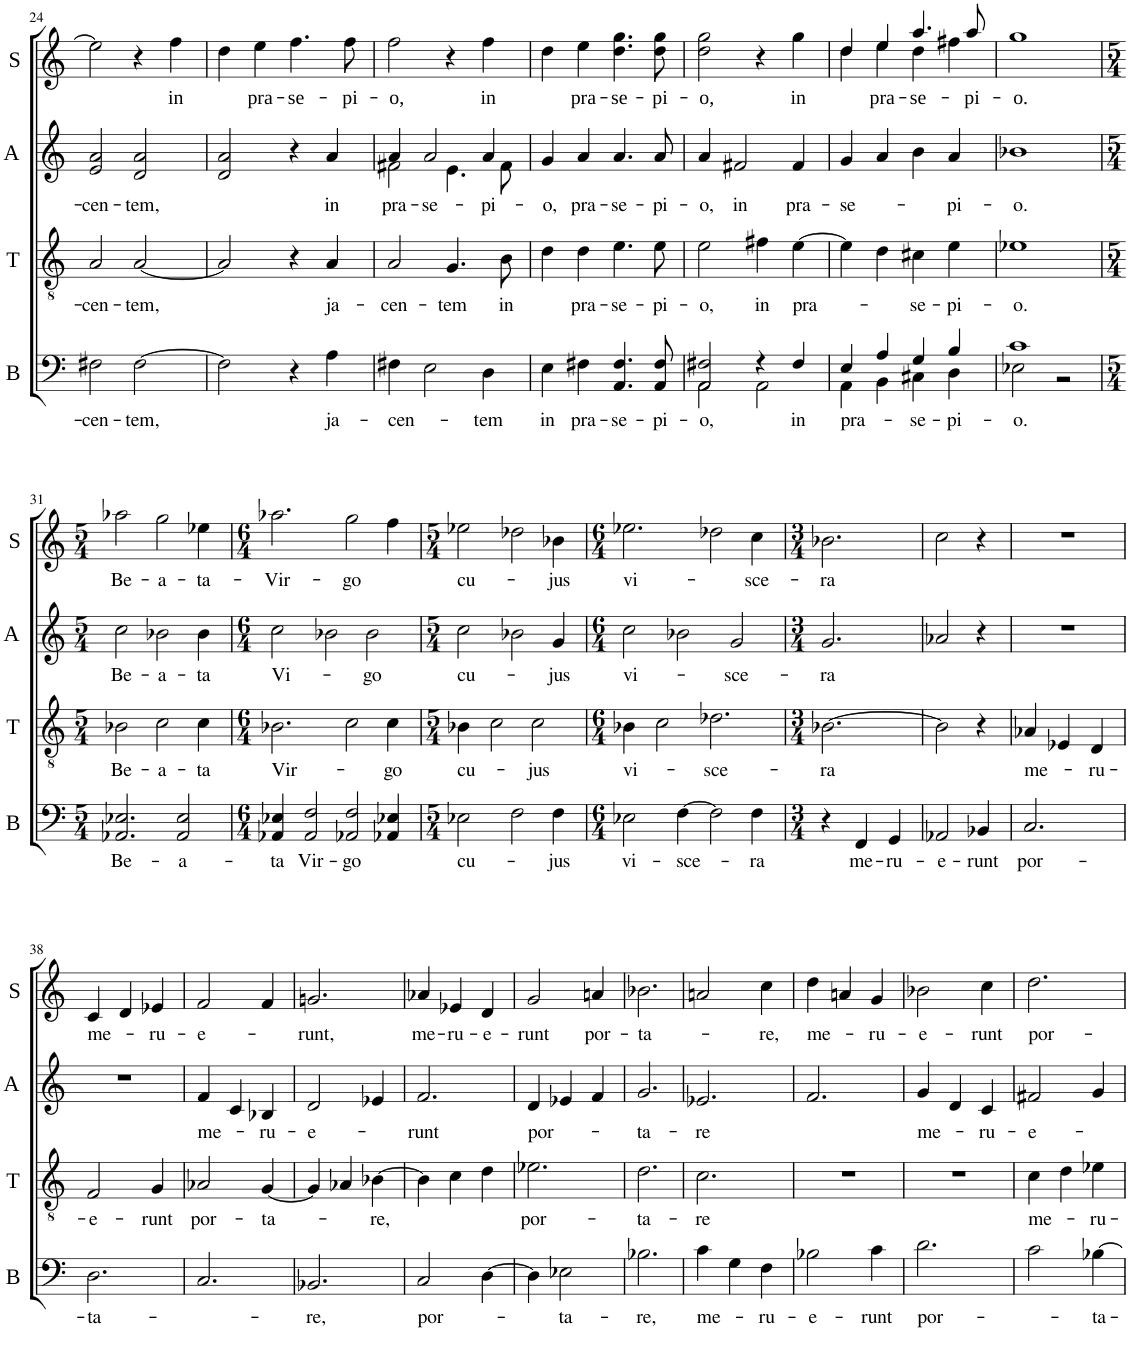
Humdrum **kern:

**kern	**text	**kern	**text	**kern	**text	**kern	**text
*part4	*part4	*part3	*part3	*part2	*part2	*part1	*part1
*staff4	*staff4	*staff3	*staff3	*staff2	*staff2	*staff1	*staff1
*I"Bass	*	*I"Tenor	*	*I"Alto	*	*I"Soprano	*
*I'B	*	*I'T	*	*I'A	*	*I'S	*
!!LO:PB:g=z
*clefF4	*	*clefGv2	*	*clefG2	*	*clefG2	*
*k[]	*	*k[]	*	*k[]	*	*k[]	*
*M4/4	*	*M4/4	*	*M4/4	*	*M4/4	*
=24	=24	=24	=24	=24	=24	=24	=24
!	!LO:LY:b	!	!LO:LY:b	!	!LO:LY:b	!	!
2F#X\	-cen-	2A/	-cen-	2e/ 2a/	-cen-	2ee\]	.
!	!LO:LY:b	!	!LO:LY:b	!	!LO:LY:b	!	!
[2F#\	-tem,	[2A/	-tem,	2d/ 2a/	-tem,	4r	.
!	!	!	!	!	!	!	!LO:LY:b
.	.	.	.	.	.	4ff\	in
=25	=25	=25	=25	=25	=25	=25	=25
2F#\]	.	2A/]	.	2d/ 2a/	.	4dd\	.
!	!	!	!	!	!	!	!LO:LY:b
.	.	.	.	.	.	4ee\	pra-
!	!	!	!	!	!	!	!LO:LY:b
4r	.	4r	.	4r	.	4.ff\	-se-
!	!LO:LY:b	!	!LO:LY:b	!	!LO:LY:b	!	!
4A\	ja-	4A/	ja-	4a/	in	.	.
!	!	!	!	!	!	!	!LO:LY:b
.	.	.	.	.	.	8ff\	-pi-
=26	=26	=26	=26	=26	=26	=26	=26
!	!LO:LY:b	!	!LO:LY:b	!	!LO:LY:b	!	!LO:LY:b
*	*	*	*	*^	*	*	*
4F#X\	-cen-	2A/	-cen-	4a/	2f#X\	pra-	2ff\	-o,
!	!	!	!	!	!	!LO:LY:b	!	!
2E\	.	.	.	2a/	.	-se-	.	.
!	!	!	!LO:LY:b	!	!	!	!	!
.	.	4.G/	-tem	.	4.e\	.	4r	.
!	!LO:LY:b	!	!	!	!	!LO:LY:b	!	!LO:LY:b
4D\	-tem	.	.	4a/	.	-pi-	4ff\	in
!	!	!	!LO:LY:b	!	!	!	!	!
.	.	8B\	in	.	8f#\	.	.	.
=27	=27	=27	=27	=27	=27	=27	=27	=27
!	!LO:LY:b	!	!	!	!	!LO:LY:b	!	!
*	*	*	*	*v	*v	*	*	*
4E\	in	4d\	.	4g/	-o,	4dd\	.
!	!LO:LY:b	!	!LO:LY:b	!	!LO:LY:b	!	!LO:LY:b
4F#X\	pra-	4d\	pra-	4a/	pra-	4ee\	pra-
!	!LO:LY:b	!	!LO:LY:b	!	!LO:LY:b	!	!LO:LY:b
4.AA/ 4.F#/	-se-	4.e\	-se-	4.a/	-se-	4.dd\ 4.gg\	-se-
!	!LO:LY:b	!	!LO:LY:b	!	!LO:LY:b	!	!LO:LY:b
8AA/ 8F#/	-pi-	8e\	-pi-	8a/	-pi-	8dd\ 8gg\	-pi-
=28	=28	=28	=28	=28	=28	=28	=28
!	!LO:LY:b	!	!LO:LY:b	!	!LO:LY:b	!	!LO:LY:b
*^	*	*	*	*	*	*	*
2AA/ 2F#X/	2AA\	-o,	2e\	-o,	4a/	-o,	2dd\ 2gg\	-o,
!	!	!	!	!	!	!LO:LY:b	!	!
.	.	.	.	.	2f#X/	in	.	.
!	!	!	!	!LO:LY:b	!	!	!	!
4r	2AA\	.	4f#X\	in	.	.	4r	.
!	!	!LO:LY:b	!	!LO:LY:b	!	!LO:LY:b	!	!LO:LY:b
4F#/	.	in	[4e\	pra-	4f#/	pra-	4gg\	in
=29	=29	=29	=29	=29	=29	=29	=29	=29
!	!	!LO:LY:b	!	!	!	!LO:LY:b	!	!
*	*	*	*	*	*	*	*^	*
4E/	4AA\	pra-	4e\]	.	4g/	-se-	4dd/	4dd\	.
!	!	!	!	!	!	!	!	!	!LO:LY:b
4A/	4BB\	.	4d\	.	4a/	.	4ee/	4ee\	pra-
!	!	!LO:LY:b	!	!LO:LY:b	!	!	!	!	!LO:LY:b
4G/	4C#X\	-se-	4c#X\	-se-	4b\	.	4.aa/	4dd\	-se-
!	!	!LO:LY:b	!	!LO:LY:b	!	!LO:LY:b	!	!	!
4B/	4D\	-pi-	4e\	-pi-	4a/	-pi-	.	4ff#X\	.
!	!	!	!	!	!	!	!	!	!LO:LY:b
.	.	.	.	.	.	.	8aa/	.	-pi-
*	*	*	*	*	*	*	*v	*v	*
=30	=30	=30	=30	=30	=30	=30	=30	=30
!	!	!LO:LY:b	!	!LO:LY:b	!	!LO:LY:b	!	!LO:LY:b
1c	2E-X\	-o.	1e-X	-o.	1b-X	-o.	1gg	-o.
.	2r	.	.	.	.	.	.	.
*v	*v	*	*	*	*	*	*	*
!!LO:LB:g=z
=31	=31	=31	=31	=31	=31	=31	=31
*M5/4	*	*M5/4	*	*M5/4	*	*M5/4	*
*^	*	*	*	*	*	*	*
!	!	!LO:LY:b	!	!LO:LY:b	!	!LO:LY:b	!	!LO:LY:b
*v	*v	*	*	*	*	*	*	*
2.AA-X/ 2.E-X/	Be-	2B-X\	Be-	2cc\	Be-	2aa-X\	Be-
!	!	!	!LO:LY:b	!	!LO:LY:b	!	!LO:LY:b
.	.	2c\	-a-	2b-X\	-a-	2gg\	-a-
!	!LO:LY:b	!	!	!	!	!	!
2AA-/ 2E-/	-a-	.	.	.	.	.	.
!	!	!	!LO:LY:b	!	!LO:LY:b	!	!LO:LY:b
.	.	4c\	-ta	4b-\	-ta	4ee-X\	-ta-
=32	=32	=32	=32	=32	=32	=32	=32
*M6/4	*	*M6/4	*	*M6/4	*	*M6/4	*
!	!LO:LY:b	!	!LO:LY:b	!	!LO:LY:b	!	!LO:LY:b
4AA-X/ 4E-X/	-ta	2.B-X\	Vir-	2cc\	Vi-	2.aa-X\	Vir-
!	!LO:LY:b	!	!	!	!	!	!
2AA-/ 2F/	Vir-	.	.	.	.	.	.
.	.	.	.	2b-X\	.	.	.
!	!LO:LY:b	!	!	!	!	!	!LO:LY:b
2AA-X/ 2F/	-go	2c\	.	.	.	2gg\	-go
!	!	!	!	!	!LO:LY:b	!	!
.	.	.	.	2b-\	-go	.	.
!	!	!	!LO:LY:b	!	!	!	!
4AA-X/ 4E-X/	.	4c\	-go	.	.	4ff\	.
=33	=33	=33	=33	=33	=33	=33	=33
*M5/4	*	*M5/4	*	*M5/4	*	*M5/4	*
!	!LO:LY:b	!	!LO:LY:b	!	!LO:LY:b	!	!LO:LY:b
2E-X\	cu-	4B-X\	cu-	2cc\	cu-	2ee-X\	cu-
.	.	2c\	.	.	.	.	.
2F\	.	.	.	2b-X\	.	2dd-X\	.
!	!	!	!LO:LY:b	!	!	!	!
.	.	2c\	-jus	.	.	.	.
!	!LO:LY:b	!	!	!	!LO:LY:b	!	!LO:LY:b
4F\	-jus	.	.	4g/	-jus	4b-X\	-jus
=34	=34	=34	=34	=34	=34	=34	=34
*M6/4	*	*M6/4	*	*M6/4	*	*M6/4	*
!	!LO:LY:b	!	!LO:LY:b	!	!LO:LY:b	!	!LO:LY:b
2E-X\	vi-	4B-X\	vi-	2cc\	vi-	2.ee-X\	vi-
.	.	2c\	.	.	.	.	.
!	!LO:LY:b	!	!	!	!	!	!
[4F\	-sce-	.	.	2b-X\	.	.	.
!	!	!	!LO:LY:b	!	!	!	!
2F\]	.	2.d-X\	-sce-	.	.	2dd-X\	.
!	!	!	!	!	!LO:LY:b	!	!
.	.	.	.	2g/	-sce-	.	.
!	!LO:LY:b	!	!	!	!	!	!LO:LY:b
4F\	-ra	.	.	.	.	4cc\	-sce-
=35	=35	=35	=35	=35	=35	=35	=35
*M3/4	*	*M3/4	*	*M3/4	*	*M3/4	*
!	!	!	!LO:LY:b	!	!LO:LY:b	!	!LO:LY:b
4r	.	[2.B-X\	-ra	2.g/	-ra	2.b-X\	-ra
!	!LO:LY:b	!	!	!	!	!	!
4FF/	me-	.	.	.	.	.	.
!	!LO:LY:b	!	!	!	!	!	!
4GG/	-ru-	.	.	.	.	.	.
=36	=36	=36	=36	=36	=36	=36	=36
!	!LO:LY:b	!	!	!	!	!	!
2AA-X/	-e-	2B-\]	.	2a-X/	.	2cc\	.
!	!LO:LY:b	!	!	!	!	!	!
4BB-X/	-runt	4r	.	4r	.	4r	.
=37	=37	=37	=37	=37	=37	=37	=37
!	!LO:LY:b	!	!LO:LY:b	!	!	!	!
2.C/	por-	4A-X/	me-	2.r	.	2.r	.
.	.	4E-X/	.	.	.	.	.
!	!	!	!LO:LY:b	!	!	!	!
.	.	4D/	-ru-	.	.	.	.
!!LO:LB:g=z
=38	=38	=38	=38	=38	=38	=38	=38
!	!LO:LY:b	!	!LO:LY:b	!	!	!	!LO:LY:b
2.D\	-ta-	2F/	-e-	2.r	.	4c/	me-
.	.	.	.	.	.	4d/	.
!	!	!	!LO:LY:b	!	!	!	!LO:LY:b
.	.	4G/	-runt	.	.	4e-X/	-ru-
=39	=39	=39	=39	=39	=39	=39	=39
!	!	!	!LO:LY:b	!	!LO:LY:b	!	!LO:LY:b
2.C/	.	2A-X/	por-	4f/	me-	2f/	-e-
.	.	.	.	4c/	.	.	.
!	!	!	!LO:LY:b	!	!LO:LY:b	!	!
.	.	[4G/	-ta-	4B-X/	-ru-	4f/	.
=40	=40	=40	=40	=40	=40	=40	=40
!	!LO:LY:b	!	!	!	!LO:LY:b	!	!LO:LY:b
2.BB-X/	-re,	4G/]	.	2d/	-e-	2.gn/	-runt,
.	.	4A-X/	.	.	.	.	.
!	!	!	!LO:LY:b	!	!	!	!
.	.	[4B-X\	-re,	4e-X/	.	.	.
=41	=41	=41	=41	=41	=41	=41	=41
!	!LO:LY:b	!	!	!	!LO:LY:b	!	!LO:LY:b
2C/	por-	4B-\]	.	2.f/	-runt	4a-X/	me-
!	!	!	!	!	!	!	!LO:LY:b
.	.	4c\	.	.	.	4e-X/	ru-
!	!	!	!	!	!	!	!LO:LY:b
[4D\	.	4d\	.	.	.	4d/	-e-
=42	=42	=42	=42	=42	=42	=42	=42
!	!	!	!LO:LY:b	!	!LO:LY:b	!	!LO:LY:b
4D\]	.	2.e-X\	por-	4d/	por-	2g/	-runt
!	!LO:LY:b	!	!	!	!	!	!
2E-X\	-ta-	.	.	4e-X/	.	.	.
!	!	!	!	!	!	!	!LO:LY:b
.	.	.	.	4f/	.	4an/	por-
=43	=43	=43	=43	=43	=43	=43	=43
!	!LO:LY:b	!	!LO:LY:b	!	!LO:LY:b	!	!LO:LY:b
2.B-X\	-re,	2.d\	-ta-	2.g/	-ta-	2.b-X\	-ta-
=44	=44	=44	=44	=44	=44	=44	=44
!	!LO:LY:b	!	!LO:LY:b	!	!LO:LY:b	!	!
4c\	me-	2.c\	-re	2.e-X/	-re	2an/	.
4G\	.	.	.	.	.	.	.
!	!LO:LY:b	!	!	!	!	!	!LO:LY:b
4F\	-ru-	.	.	.	.	4cc\	-re,
=45	=45	=45	=45	=45	=45	=45	=45
!	!LO:LY:b	!	!	!	!	!	!LO:LY:b
2B-X\	-e-	2.r	.	2.f/	.	4dd\	me-
.	.	.	.	.	.	4an/	.
!	!LO:LY:b	!	!	!	!	!	!LO:LY:b
4c\	-runt	.	.	.	.	4g/	-ru-
=46	=46	=46	=46	=46	=46	=46	=46
!	!LO:LY:b	!	!	!	!LO:LY:b	!	!LO:LY:b
2.d\	por-	2.r	.	4g/	me-	2b-X\	-e-
.	.	.	.	4d/	.	.	.
!	!	!	!	!	!LO:LY:b	!	!LO:LY:b
.	.	.	.	4c/	-ru-	4cc\	-runt
=47	=47	=47	=47	=47	=47	=47	=47
!	!	!	!LO:LY:b	!	!LO:LY:b	!	!LO:LY:b
2c\	.	4c\	me-	2f#X/	-e-	2.dd\	por-
.	.	4d\	.	.	.	.	.
!	!LO:LY:b	!	!LO:LY:b	!	!	!	!
[4B-X\	-ta-	4e-X\	-ru-	4g/	.	.	.
=	=	=	=	=	=	=	=
*-	*-	*-	*-	*-	*-	*-	*-
